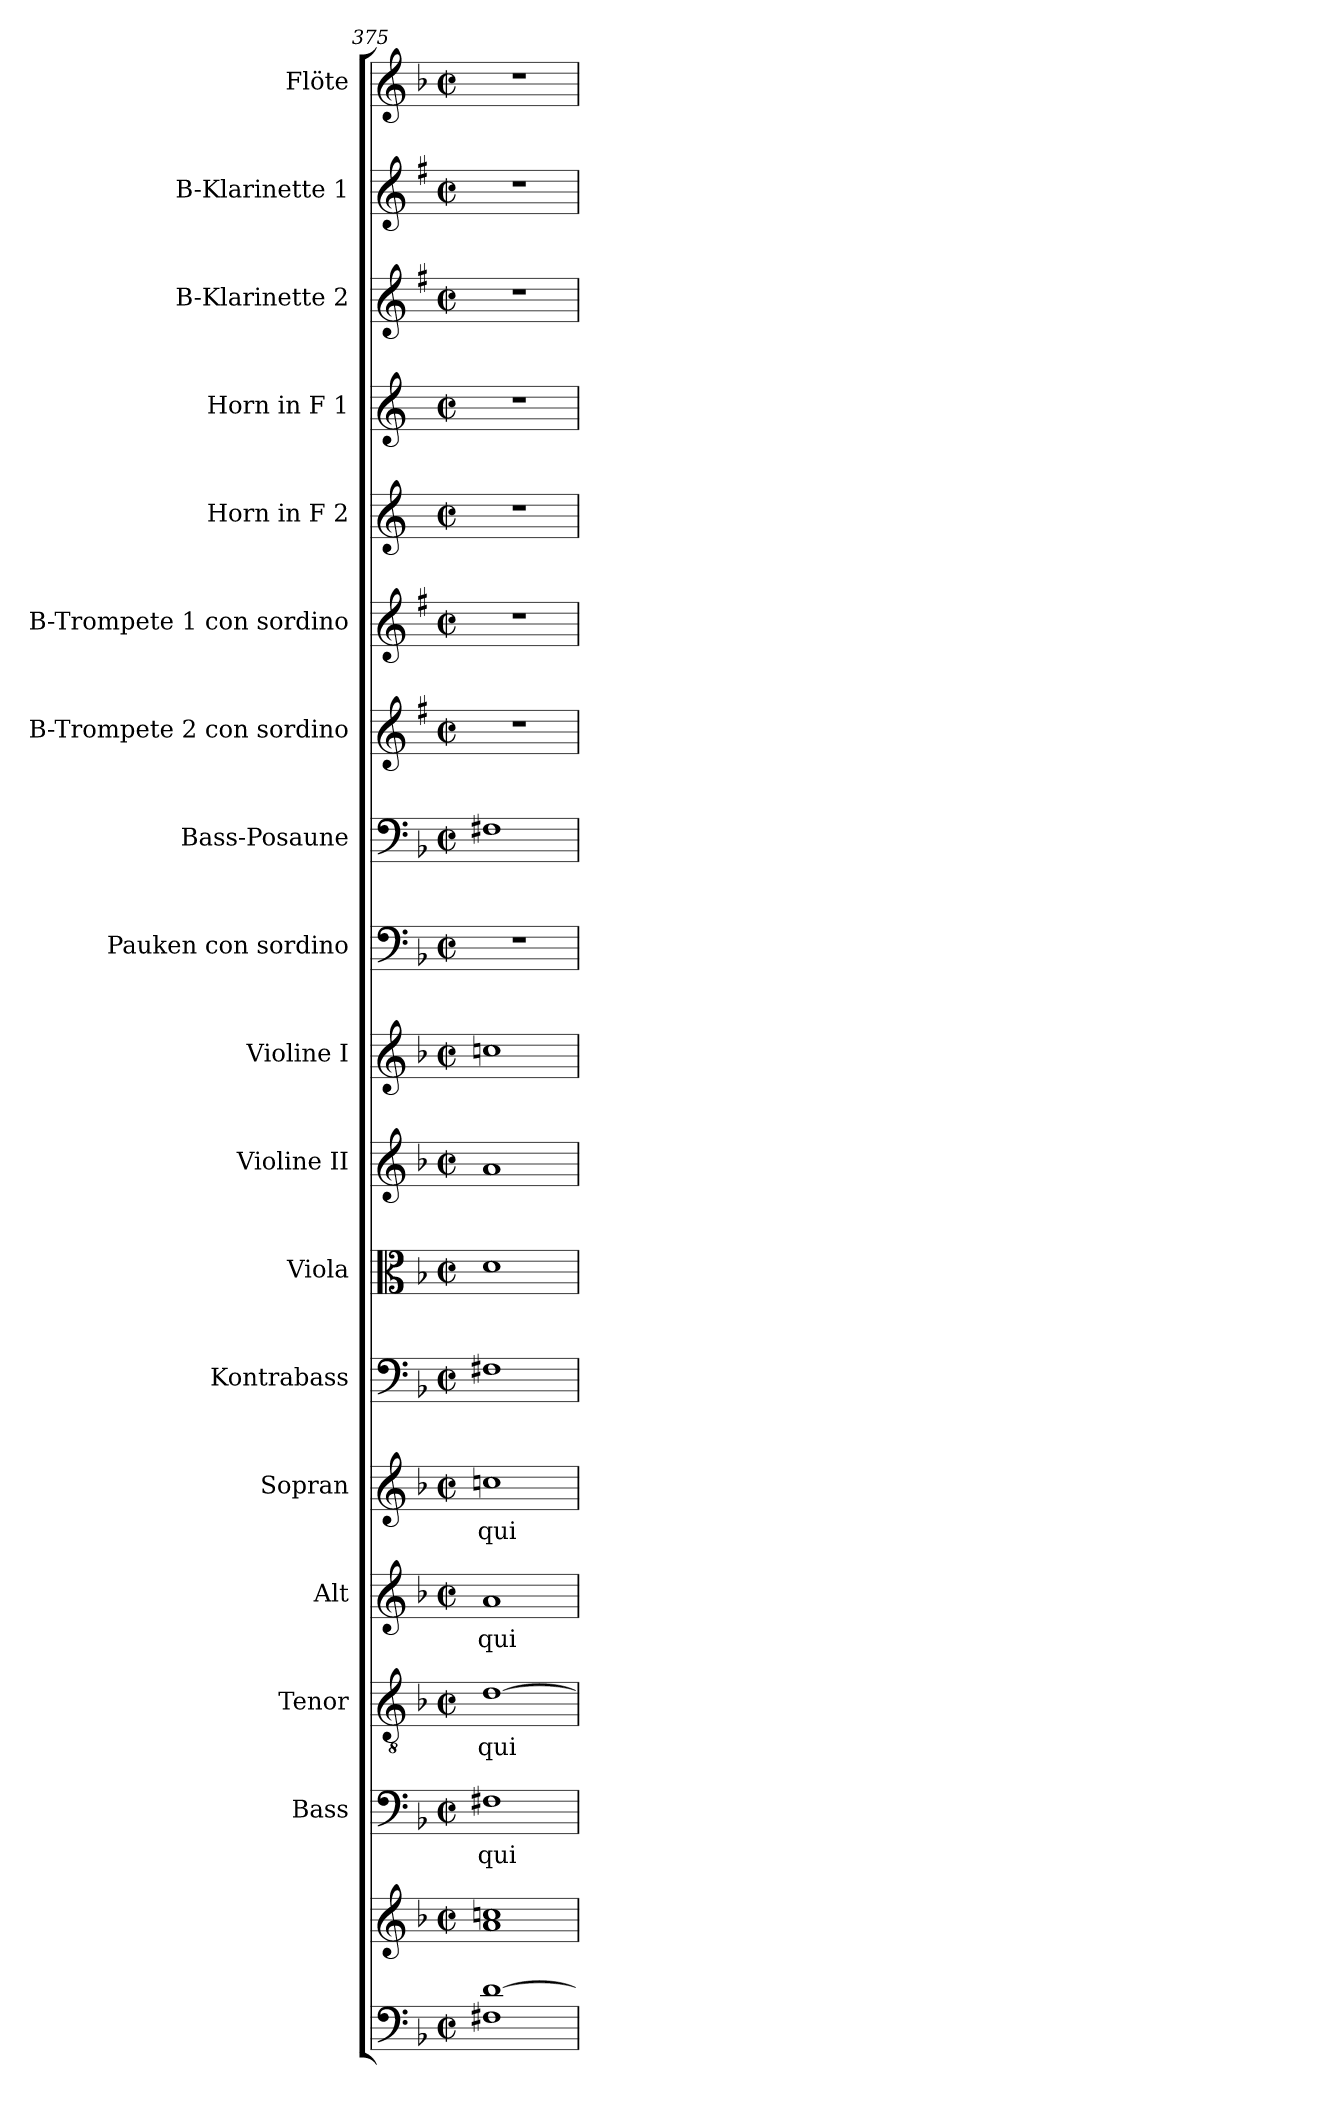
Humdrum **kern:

**kern	**kern	**kern	**text	**kern	**text	**kern	**text	**kern	**text	**kern	**kern	**kern	**kern	**kern	**kern	**kern	**kern	**kern	**kern	**kern	**kern	**kern
*part18	*part18	*part17	*part17	*part16	*part16	*part15	*part15	*part14	*part14	*part13	*part12	*part11	*part10	*part9	*part8	*part7	*part6	*part5	*part4	*part3	*part2	*part1
*staff19	*staff18	*staff17	*staff17	*staff16	*staff16	*staff15	*staff15	*staff14	*staff14	*staff13	*staff12	*staff11	*staff10	*staff9	*staff8	*staff7	*staff6	*staff5	*staff4	*staff3	*staff2	*staff1
*	*	*I"Bass	*	*I"Tenor	*	*I"Alt	*	*I"Sopran	*	*I"Kontrabass	*I"Viola	*I"Violine II	*I"Violine I	*I"Pauken con sordino	*I"Bass-Posaune	*I"B-Trompete 2 con sordino	*I"B-Trompete 1 con sordino	*I"Horn in F 2	*I"Horn in F 1	*I"B-Klarinette 2	*I"B-Klarinette 1	*I"Flöte
*	*	*I'B.	*	*I'T.	*	*I'A.	*	*I'S.	*	*I'Kb.	*I'Vla.	*I'Vl. II	*I'Vl. I	*I'Pk.	*I'B. Pos.	*I'B Trp. 2	*I'B Trp. 1	*	*	*I'B Kl. 2	*I'B Kl. 1	*I'Fl.
*clefF4	*clefG2	*clefF4	*	*clefGv2	*	*clefG2	*	*clefG2	*	*clefF4	*clefC3	*clefG2	*clefG2	*clefF4	*clefF4	*clefG2	*clefG2	*clefG2	*clefG2	*clefG2	*clefG2	*clefG2
*	*	*	*	*	*	*	*	*	*	*ITrd7c12	*	*	*	*	*	*ITrd1c2	*ITrd1c2	*ITrd4c7	*ITrd4c7	*ITrd1c2	*ITrd1c2	*
*k[b-]	*k[b-]	*k[b-]	*	*k[b-]	*	*k[b-]	*	*k[b-]	*	*k[b-]	*k[b-]	*k[b-]	*k[b-]	*k[b-]	*k[b-]	*k[b-]	*k[b-]	*k[b-]	*k[b-]	*k[b-]	*k[b-]	*k[b-]
*F:	*F:	*F:	*	*F:	*	*F:	*	*F:	*	*F:	*F:	*F:	*F:	*F:	*F:	*F:	*F:	*F:	*F:	*F:	*F:	*F:
*M2/2	*M2/2	*M2/2	*	*M2/2	*	*M2/2	*	*M2/2	*	*M2/2	*M2/2	*M2/2	*M2/2	*M2/2	*M2/2	*M2/2	*M2/2	*M2/2	*M2/2	*M2/2	*M2/2	*M2/2
*met(c|)	*met(c|)	*met(c|)	*	*met(c|)	*	*met(c|)	*	*met(c|)	*	*met(c|)	*met(c|)	*met(c|)	*met(c|)	*met(c|)	*met(c|)	*met(c|)	*met(c|)	*met(c|)	*met(c|)	*met(c|)	*met(c|)	*met(c|)
=375	=375	=375	=375	=375	=375	=375	=375	=375	=375	=375	=375	=375	=375	=375	=375	=375	=375	=375	=375	=375	=375	=375
*^	*^	*	*	*	*	*	*	*	*	*	*	*	*	*	*	*	*	*	*	*	*	*
!	!	!	!	!	!LO:LY:b	!	!LO:LY:b	!	!LO:LY:b	!	!LO:LY:b	!	!	!	!	!	!	!	!	!	!	!	!	!
[>1d	1F#X	1ccn	1a	1F#X	qui-	[1d	qui-	1a	qui-	1ccn	qui-	1FF#X	1d	1a	1ccn	1r	1F#X	1r	1r	1r	1r	1r	1r	1r
*v	*v	*	*	*	*	*	*	*	*	*	*	*	*	*	*	*	*	*	*	*	*	*	*	*
*	*v	*v	*	*	*	*	*	*	*	*	*	*	*	*	*	*	*	*	*	*	*	*	*
=	=	=	=	=	=	=	=	=	=	=	=	=	=	=	=	=	=	=	=	=	=	=
*-	*-	*-	*-	*-	*-	*-	*-	*-	*-	*-	*-	*-	*-	*-	*-	*-	*-	*-	*-	*-	*-	*-
